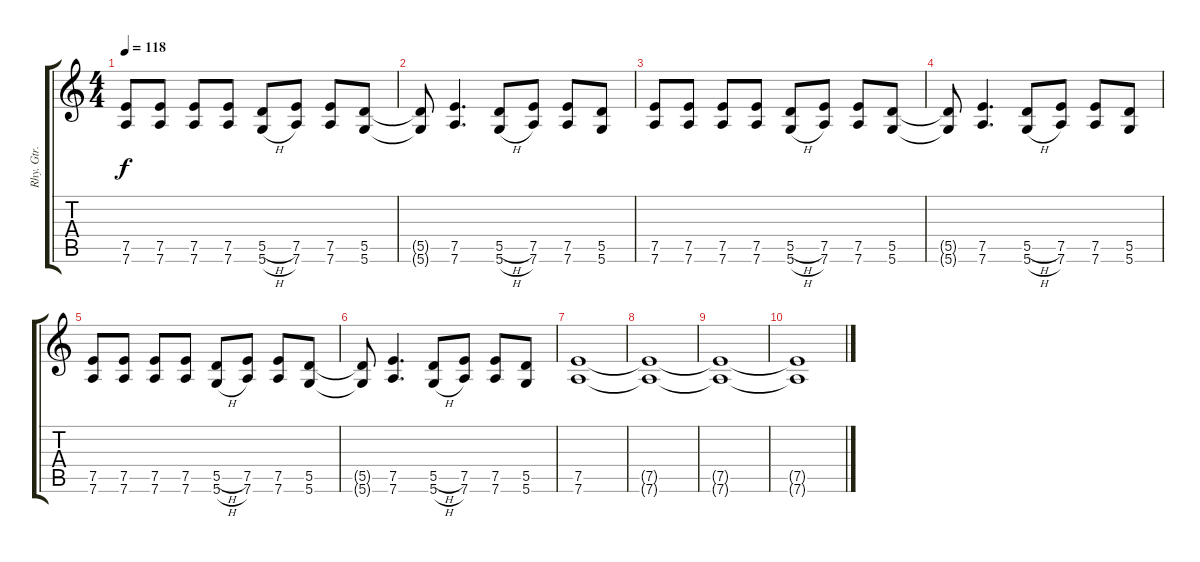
\track ("Rhy. Gtr. 2" "Rhy. Gtr. ") {instrument distortionguitar}
\staff {score tabs}
\tuning (E4 B3 G3 D3 A2 D2) {hide}
\ts (4 4)
\tempo 118
\clef g2
\ks c
(7.5 7.6).8{dy f} (7.5 7.6).8 (7.5 7.6).8 (7.5 7.6).8 (5.5{h} 5.6{h}).8 (7.5 7.6).8 (7.5 7.6).8 (5.5 5.6).8 |
(5.5{t} 5.6{t}).8 (7.5 7.6).4{d} (5.5{h} 5.6{h}).8 (7.5 7.6).8 (7.5 7.6).8 (5.5 5.6).8 |
(7.5 7.6).8 (7.5 7.6).8 (7.5 7.6).8 (7.5 7.6).8 (5.5{h} 5.6{h}).8 (7.5 7.6).8 (7.5 7.6).8 (5.5 5.6).8 |
(5.5{t} 5.6{t}).8 (7.5 7.6).4{d} (5.5{h} 5.6{h}).8 (7.5 7.6).8 (7.5 7.6).8 (5.5 5.6).8 |
(7.5 7.6).8 (7.5 7.6).8 (7.5 7.6).8 (7.5 7.6).8 (5.5{h} 5.6{h}).8 (7.5 7.6).8 (7.5 7.6).8 (5.5 5.6).8 |
(5.5{t} 5.6{t}).8 (7.5 7.6).4{d} (5.5{h} 5.6{h}).8 (7.5 7.6).8 (7.5 7.6).8 (5.5 5.6).8 |
(7.5 7.6).1 |
(7.5{t} 7.6{t}).1 |
(7.5{t} 7.6{t}).1 |
(7.5{t} 7.6{t}).1
